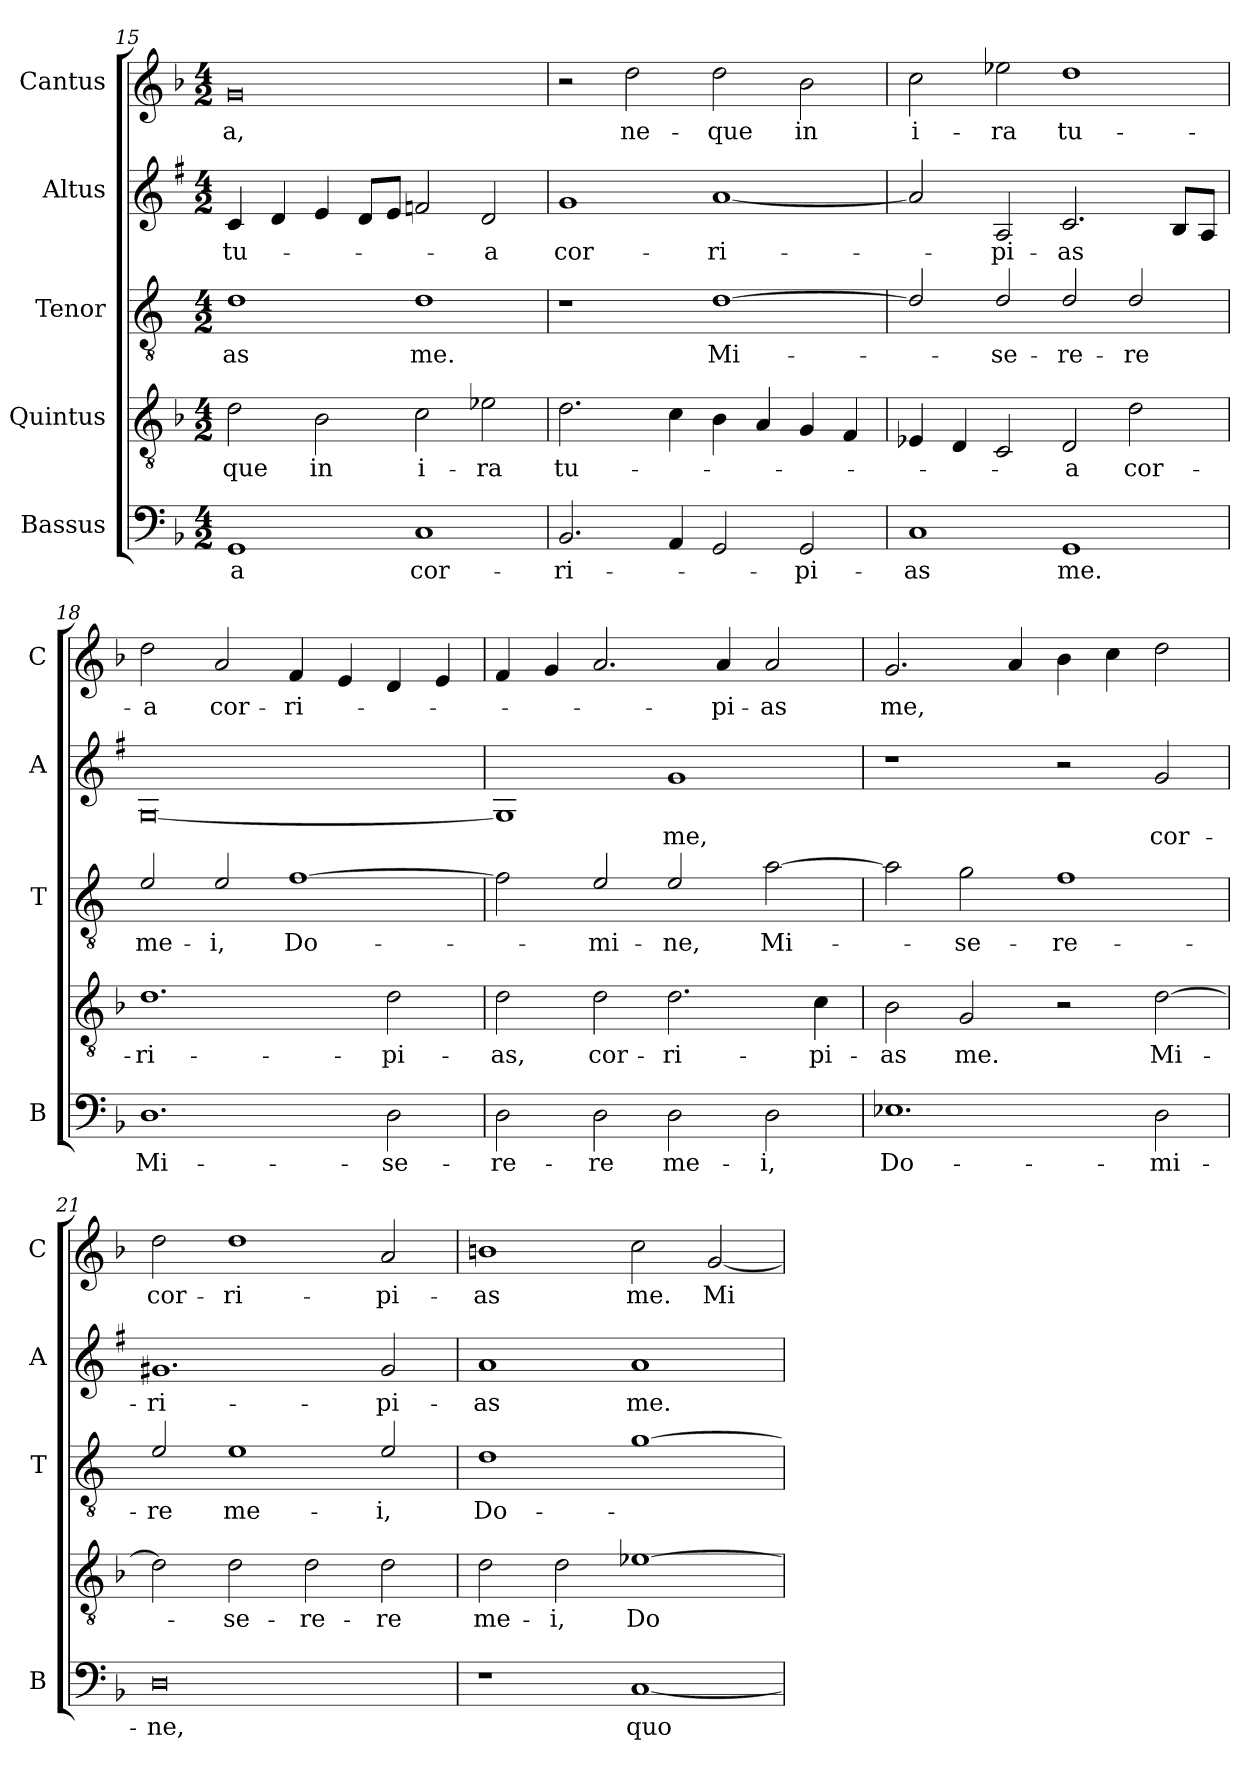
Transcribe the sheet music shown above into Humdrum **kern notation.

**kern	**text	**kern	**text	**kern	**text	**kern	**text	**kern	**text
*part5	*part5	*part4	*part4	*part3	*part3	*part2	*part2	*part1	*part1
*staff5	*staff5	*staff4	*staff4	*staff3	*staff3	*staff2	*staff2	*staff1	*staff1
*I"Bassus	*	*I"Quintus	*	*I"Tenor	*	*I"Altus	*	*I"Cantus	*
*I'B	*	*	*	*I'T	*	*I'A	*	*I'C	*
*clefF4	*	*clefGv2	*	*clefGv2	*	*clefG2	*	*clefG2	*
*	*	*	*	*ITrd4c7	*	*ITrd1c2	*	*	*
*k[b-]	*	*k[b-]	*	*k[b-]	*	*k[b-]	*	*k[b-]	*
*F:	*	*F:	*	*F:	*	*F:	*	*F:	*
*M4/2	*	*M4/2	*	*M4/2	*	*M4/2	*	*M4/2	*
=15	=15	=15	=15	=15	=15	=15	=15	=15	=15
!	!LO:LY:b	!	!LO:LY:b	!	!LO:LY:b	!	!LO:LY:b	!	!LO:LY:b
1GG	-a	2d\	-que	1G	-as	4B-/	tu-	0g	-a,
.	.	.	.	.	.	4c/	.	.	.
!	!	!	!LO:LY:b	!	!	!	!	!	!
.	.	2B-\	in	.	.	4d/	.	.	.
.	.	.	.	.	.	8c/L	.	.	.
.	.	.	.	.	.	8d/J	.	.	.
!	!LO:LY:b	!	!LO:LY:b	!	!LO:LY:b	!	!	!	!
1C	cor-	2c\	i-	1G	me.	2e-X/	.	.	.
!	!	!	!LO:LY:b	!	!	!	!LO:LY:b	!	!
.	.	2e-X\	-ra	.	.	2c/	-a	.	.
=16	=16	=16	=16	=16	=16	=16	=16	=16	=16
!	!LO:LY:b	!	!LO:LY:b	!	!	!	!LO:LY:b	!	!
2.BB-/	-ri-	2.d\	tu-	1r	.	1f	cor-	2r	.
!	!	!	!	!	!	!	!	!	!LO:LY:b
.	.	.	.	.	.	.	.	2dd\	ne-
4AA/	.	4c\	.	.	.	.	.	.	.
!	!	!	!	!	!LO:LY:b	!	!LO:LY:b	!	!LO:LY:b
2GG/	.	4B-\	.	[1G	Mi-	[1g	-ri-	2dd\	-que
.	.	4A/	.	.	.	.	.	.	.
!	!LO:LY:b	!	!	!	!	!	!	!	!LO:LY:b
2GG/	-pi-	4G/	.	.	.	.	.	2b-\	in
.	.	4F/	.	.	.	.	.	.	.
=17	=17	=17	=17	=17	=17	=17	=17	=17	=17
!	!LO:LY:b	!	!	!	!	!	!	!	!LO:LY:b
1C	-as	4E-X/	.	2G/]	.	2g/]	.	2cc\	i-
.	.	4D/	.	.	.	.	.	.	.
!	!	!	!	!	!LO:LY:b	!	!LO:LY:b	!	!LO:LY:b
.	.	2C/	.	2G/	-se-	2G/	-pi-	2ee-X\	-ra
!	!LO:LY:b	!	!LO:LY:b	!	!LO:LY:b	!	!LO:LY:b	!	!LO:LY:b
1GG	me.	2D/	-a	2G/	-re-	2.B-/	-as	1dd	tu-
!	!	!	!LO:LY:b	!	!LO:LY:b	!	!	!	!
.	.	2d\	cor-	2G/	-re	.	.	.	.
.	.	.	.	.	.	8A/L	.	.	.
.	.	.	.	.	.	8G/J	.	.	.
!!LO:PB:g=z
=18	=18	=18	=18	=18	=18	=18	=18	=18	=18
!	!LO:LY:b	!	!LO:LY:b	!	!LO:LY:b	!	!	!	!LO:LY:b
1.D	Mi-	1.d	-ri-	2A/	me-	[0F	.	2dd\	-a
!	!	!	!	!	!LO:LY:b	!	!	!	!LO:LY:b
.	.	.	.	2A/	-i,	.	.	2a/	cor-
!	!	!	!	!	!LO:LY:b	!	!	!	!LO:LY:b
.	.	.	.	[1B-	Do-	.	.	4f/	-ri-
.	.	.	.	.	.	.	.	4e/	.
!	!LO:LY:b	!	!LO:LY:b	!	!	!	!	!	!
2D\	-se-	2d\	-pi-	.	.	.	.	4d/	.
.	.	.	.	.	.	.	.	4e/	.
=19	=19	=19	=19	=19	=19	=19	=19	=19	=19
!	!LO:LY:b	!	!LO:LY:b	!	!	!	!	!	!
2D\	-re-	2d\	-as,	2B-\]	.	1F]	.	4f/	.
.	.	.	.	.	.	.	.	4g/	.
!	!LO:LY:b	!	!LO:LY:b	!	!LO:LY:b	!	!	!	!
2D\	-re	2d\	cor-	2A/	-mi-	.	.	2.a/	.
!	!LO:LY:b	!	!LO:LY:b	!	!LO:LY:b	!	!LO:LY:b	!	!
2D\	me-	2.d\	-ri-	2A/	-ne,	1f	me,	.	.
!	!	!	!	!	!	!	!	!	!LO:LY:b
.	.	.	.	.	.	.	.	4a/	-pi-
!	!LO:LY:b	!	!	!	!LO:LY:b	!	!	!	!LO:LY:b
2D\	-i,	.	.	[2d\	Mi-	.	.	2a/	-as
!	!	!	!LO:LY:b	!	!	!	!	!	!
.	.	4c\	-pi-	.	.	.	.	.	.
=20	=20	=20	=20	=20	=20	=20	=20	=20	=20
!	!LO:LY:b	!	!LO:LY:b	!	!	!	!	!	!LO:LY:b
1.E-X	Do-	2B-\	-as	2d\]	.	1r	.	2.g/	me,
!	!	!	!LO:LY:b	!	!LO:LY:b	!	!	!	!
.	.	2G/	me.	2c\	-se-	.	.	.	.
.	.	.	.	.	.	.	.	4a/	.
!	!	!	!	!	!LO:LY:b	!	!	!	!
.	.	2r	.	1B-	-re-	2r	.	4b-\	.
.	.	.	.	.	.	.	.	4cc\	.
!	!LO:LY:b	!	!LO:LY:b	!	!	!	!LO:LY:b	!	!
2D\	-mi-	[2d\	Mi-	.	.	2f/	cor-	2dd\	.
=21	=21	=21	=21	=21	=21	=21	=21	=21	=21
!	!LO:LY:b	!	!	!	!LO:LY:b	!	!LO:LY:b	!	!LO:LY:b
0D	-ne,	2d\]	.	2A/	-re	1.f#X	-ri-	2dd\	cor-
!	!	!	!LO:LY:b	!	!LO:LY:b	!	!	!	!LO:LY:b
.	.	2d\	-se-	1A	me-	.	.	1dd	-ri-
!	!	!	!LO:LY:b	!	!	!	!	!	!
.	.	2d\	-re-	.	.	.	.	.	.
!	!	!	!LO:LY:b	!	!LO:LY:b	!	!LO:LY:b	!	!LO:LY:b
.	.	2d\	-re	2A/	-i,	2f#/	-pi-	2a/	-pi-
=22	=22	=22	=22	=22	=22	=22	=22	=22	=22
!	!	!	!LO:LY:b	!	!LO:LY:b	!	!LO:LY:b	!	!LO:LY:b
1r	.	2d\	me-	1G	Do-	1g	-as	1bn	-as
!	!	!	!LO:LY:b	!	!	!	!	!	!
.	.	2d\	-i,	.	.	.	.	.	.
!	!LO:LY:b	!	!LO:LY:b	!	!	!	!LO:LY:b	!	!LO:LY:b
[1C	quo-	[1e-X	Do-	[1c	.	1g	me.	2cc\	me.
!	!	!	!	!	!	!	!	!	!LO:LY:b
.	.	.	.	.	.	.	.	[2g/	Mi-
=	=	=	=	=	=	=	=	=	=
*-	*-	*-	*-	*-	*-	*-	*-	*-	*-
